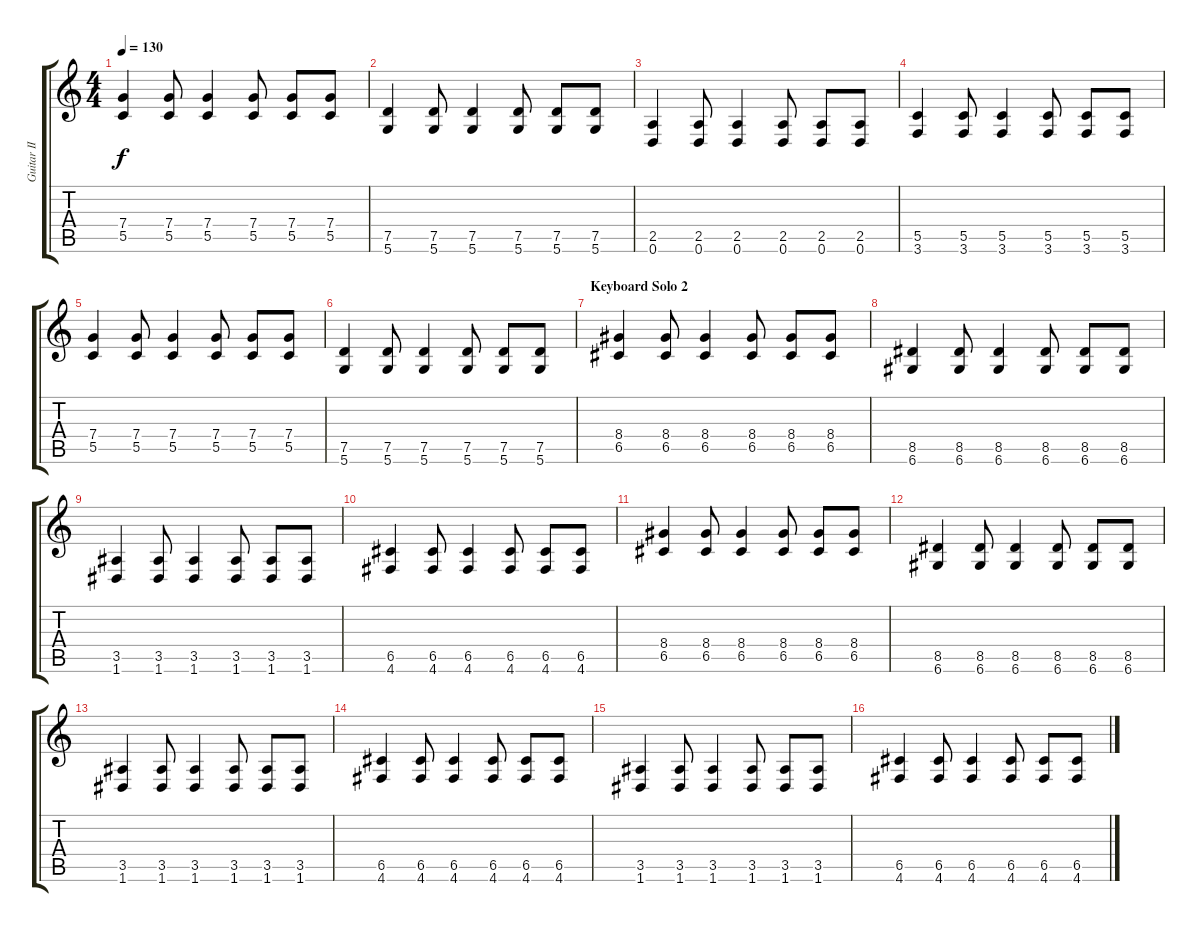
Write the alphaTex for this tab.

\track ("Guitar II" "Guitar II") {instrument distortionguitar}
\staff {score tabs}
\tuning (D4 A3 F3 C3 G2 D2) {hide}
\ts (4 4)
\tempo 130
\clef g2
\ks c
(7.4 5.5).4{dy f} (7.4 5.5).8 (7.4 5.5).4 (7.4 5.5).8 (7.4 5.5).8 (7.4 5.5).8 |
(7.5 5.6).4 (7.5 5.6).8 (7.5 5.6).4 (7.5 5.6).8 (7.5 5.6).8 (7.5 5.6).8 |
(2.5 0.6).4 (2.5 0.6).8 (2.5 0.6).4 (2.5 0.6).8 (2.5 0.6).8 (2.5 0.6).8 |
(5.5 3.6).4 (5.5 3.6).8 (5.5 3.6).4 (5.5 3.6).8 (5.5 3.6).8 (5.5 3.6).8 |
(7.4 5.5).4 (7.4 5.5).8 (7.4 5.5).4 (7.4 5.5).8 (7.4 5.5).8 (7.4 5.5).8 |
(7.5 5.6).4 (7.5 5.6).8 (7.5 5.6).4 (7.5 5.6).8 (7.5 5.6).8 (7.5 5.6).8 |
\section ("" "Keyboard Solo 2")
(8.4 6.5).4 (8.4 6.5).8 (8.4 6.5).4 (8.4 6.5).8 (8.4 6.5).8 (8.4 6.5).8 |
(8.5 6.6).4 (8.5 6.6).8 (8.5 6.6).4 (8.5 6.6).8 (8.5 6.6).8 (8.5 6.6).8 |
(3.5 1.6).4 (3.5 1.6).8 (3.5 1.6).4 (3.5 1.6).8 (3.5 1.6).8 (3.5 1.6).8 |
(6.5 4.6).4 (6.5 4.6).8 (6.5 4.6).4 (6.5 4.6).8 (6.5 4.6).8 (6.5 4.6).8 |
(8.4 6.5).4 (8.4 6.5).8 (8.4 6.5).4 (8.4 6.5).8 (8.4 6.5).8 (8.4 6.5).8 |
(8.5 6.6).4 (8.5 6.6).8 (8.5 6.6).4 (8.5 6.6).8 (8.5 6.6).8 (8.5 6.6).8 |
(3.5 1.6).4 (3.5 1.6).8 (3.5 1.6).4 (3.5 1.6).8 (3.5 1.6).8 (3.5 1.6).8 |
(6.5 4.6).4 (6.5 4.6).8 (6.5 4.6).4 (6.5 4.6).8 (6.5 4.6).8 (6.5 4.6).8 |
(3.5 1.6).4 (3.5 1.6).8 (3.5 1.6).4 (3.5 1.6).8 (3.5 1.6).8 (3.5 1.6).8 |
(6.5 4.6).4 (6.5 4.6).8 (6.5 4.6).4 (6.5 4.6).8 (6.5 4.6).8 (6.5 4.6).8
